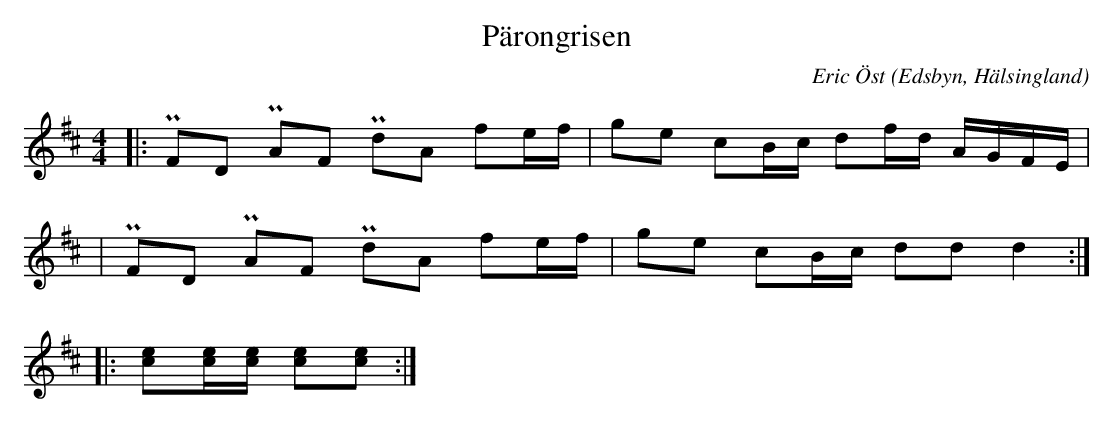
X:1
T:Pärongrisen
O:Edsbyn, Hälsingland
M:4/4
L:1/16
C: Eric Öst
K:D
|: +uppermordent+F2D2 +uppermordent+A2F2 +uppermordent+d2A2 f2ef | g2e2 c2Bc d2fd AGFE |
| +uppermordent+F2D2 +uppermordent+A2F2 +uppermordent+d2A2 f2ef | g2e2 c2Bc d2d2 d4 :|
|: [c2e2][ce][ce] [c2e2][c2e2] :|
